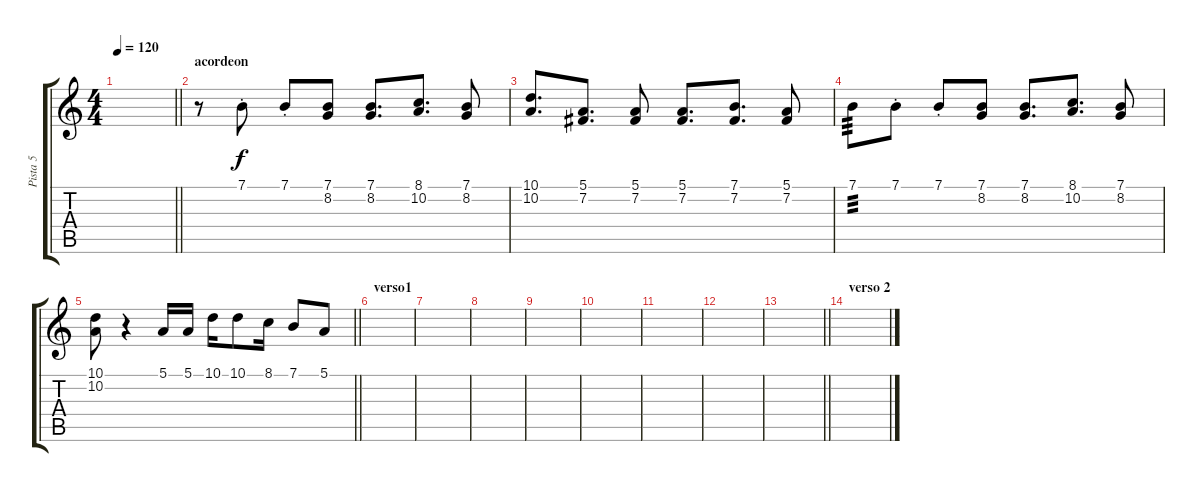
\track ("Pista 5" "Pista 5") {instrument accordion}
\staff {score tabs}
\tuning (E4 B3 G3 D3 A2 E2) {hide}
\ts (4 4)
\tempo 120
\clef g2
\barLineRight lightlight
\ks c
|
\section ("" "acordeon")
r.8 7.1{st}.8 7.1{st}.8 (7.1 8.2).8 (7.1 8.2).8{d} (8.1 10.2).8{d} (7.1 8.2).8 |
(10.1 10.2).8{d} (5.1 7.2).8{d} (5.1 7.2).8 (5.1 7.2).8{d} (7.1 7.2).8{d} (5.1 7.2).8 |
7.1.8{tp 3} 7.1{st}.8 7.1{st}.8 (7.1 8.2).8 (7.1 8.2).8{d} (8.1 10.2).8{d} (7.1 8.2).8 |
\barLineRight lightlight
(10.1 10.2).8 r.4 5.1.16 5.1.16 10.1.16 10.1.8 8.1.16 7.1.8 5.1.8 |
\section ("" "verso1")
|
|
|
|
|
|
|
\barLineRight lightlight
|
\section ("" "verso 2")
